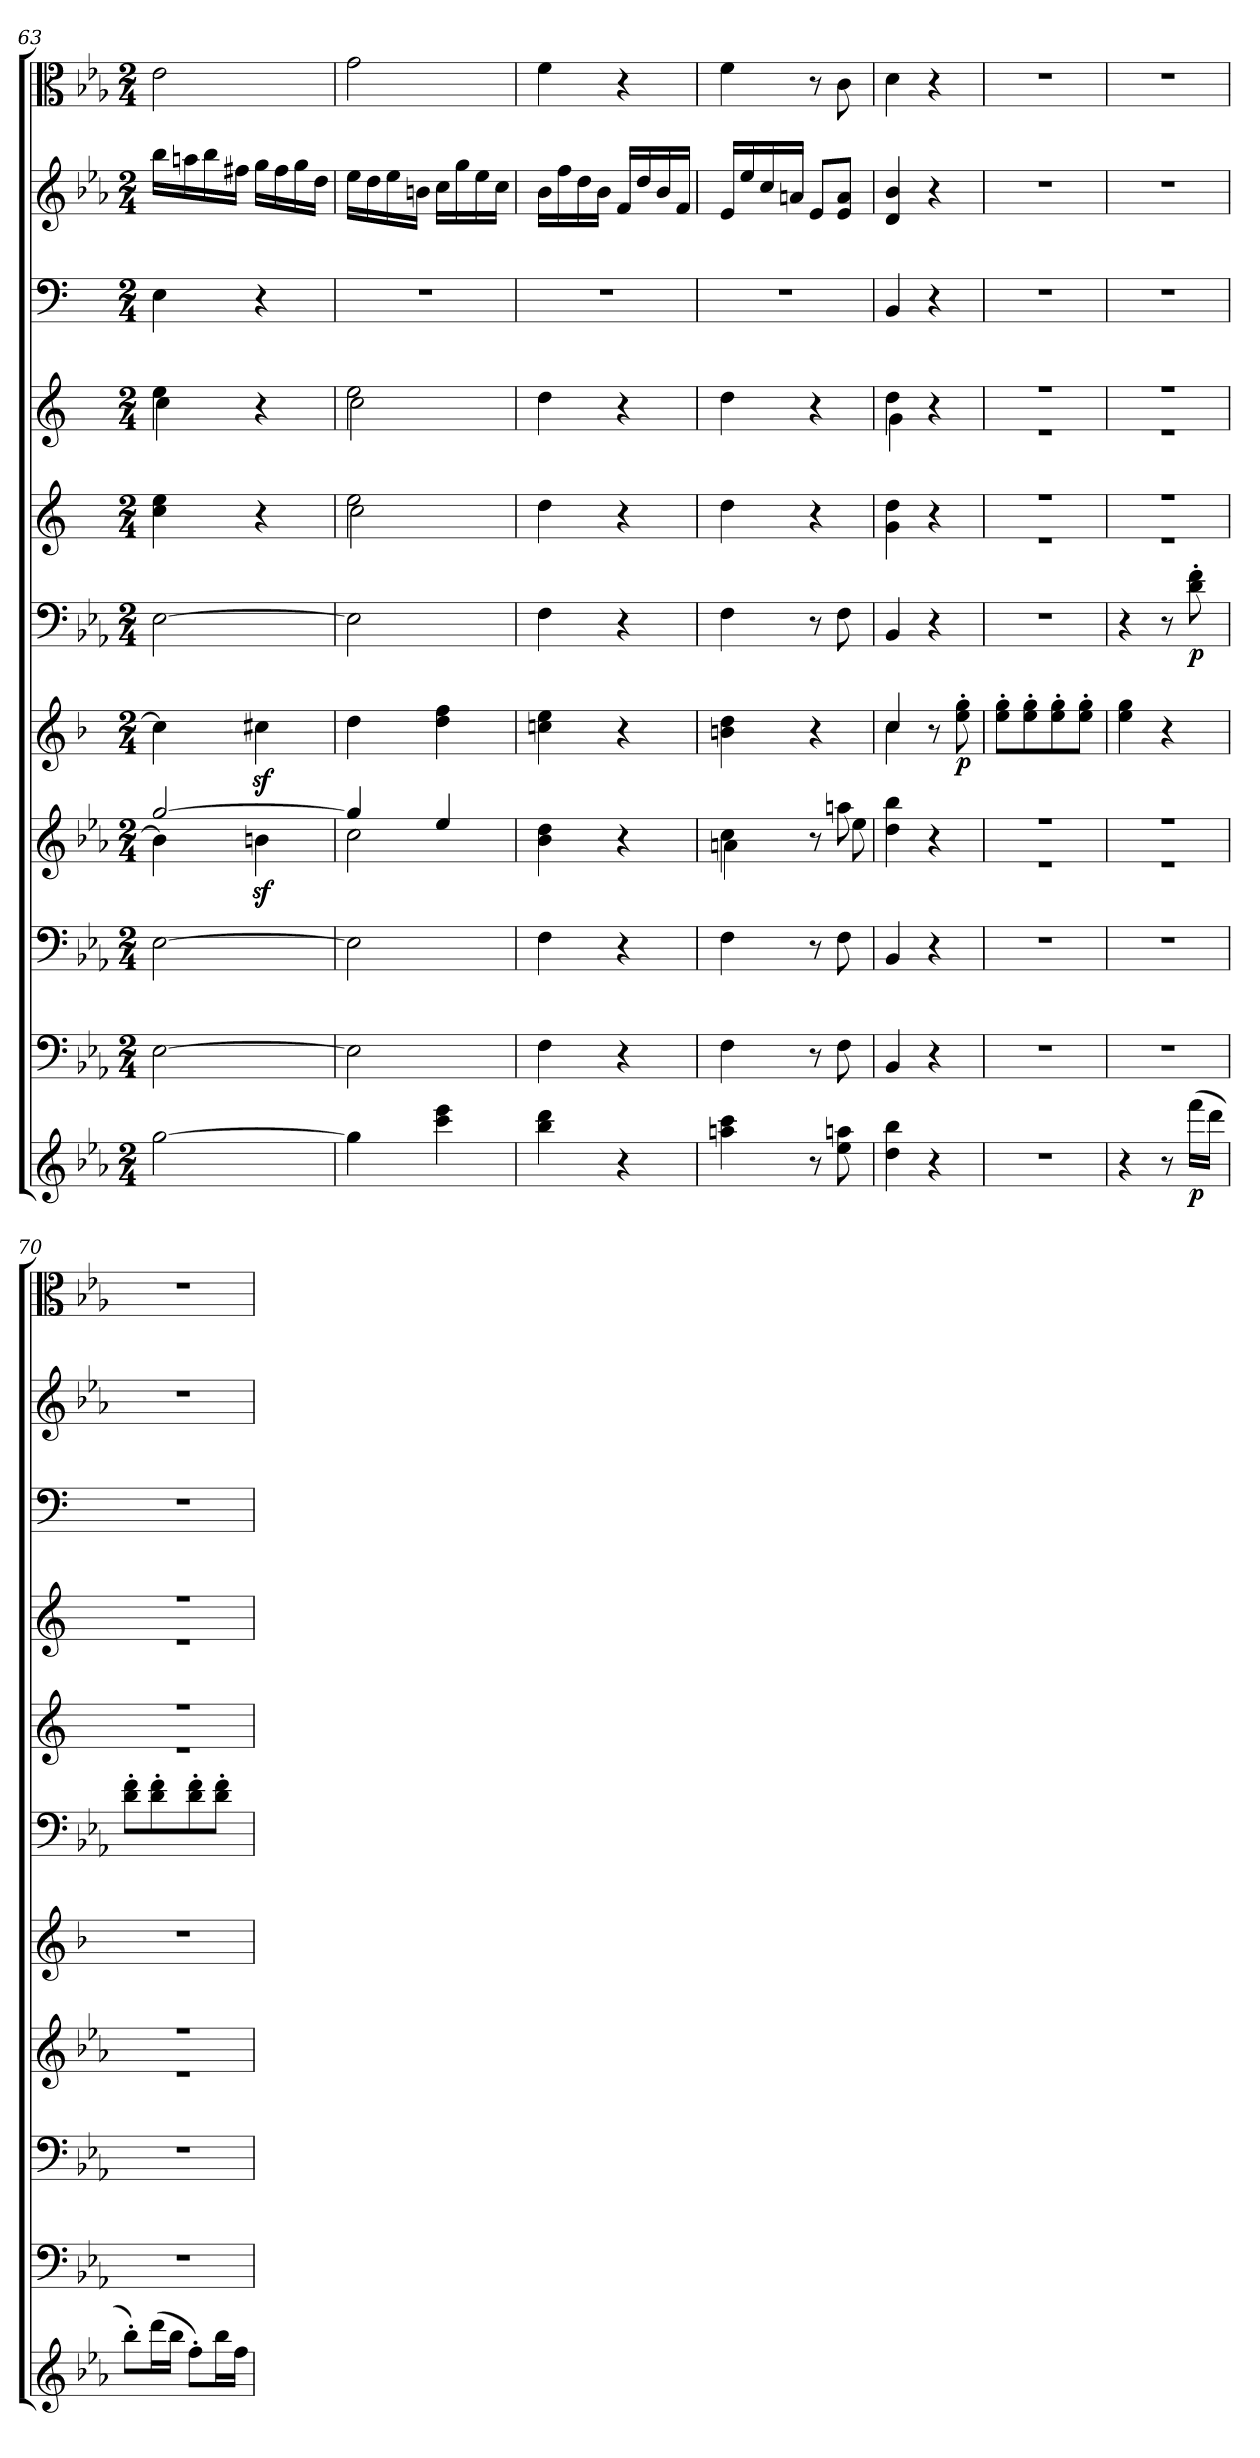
**kern	**dynam	**kern	**kern	**kern	**kern	**dynam	**kern	**dynam	**kern	**kern	**kern	**kern	**kern
*part11	*part11	*part10	*part9	*part8	*part7	*part7	*part6	*part6	*part5	*part4	*part3	*part2	*part1
*staff11	*staff11	*staff10	*staff9	*staff8	*staff7	*staff7	*staff6	*staff6	*staff5	*staff4	*staff3	*staff2	*staff1
*clefG2	*	*clefF4	*clefF4	*clefG2	*clefG2	*	*clefF4	*	*clefG2	*clefG2	*clefF4	*clefG2	*clefC3
*k[b-e-a-]	*	*k[b-e-a-]	*k[b-e-a-]	*k[b-e-a-]	*k[b-]	*	*k[b-e-a-]	*	*k[]	*k[]	*k[]	*k[b-e-a-]	*k[b-e-a-]
*E-:	*	*E-:	*E-:	*E-:	*	*	*E-:	*	*	*	*	*E-:	*E-:
*M2/4	*	*M2/4	*M2/4	*M2/4	*M2/4	*	*M2/4	*	*M2/4	*M2/4	*M2/4	*M2/4	*M2/4
=63	=63	=63	=63	=63	=63	=63	=63	=63	=63	=63	=63	=63	=63
*	*	*	*	*^	*	*	*	*	*	*^	*	*	*
[2gg\	.	[2E-\	[2E-\	[2gg/	4b-\]	4cc\]	.	[2E-\	.	4cc\ 4ee\	4ee\	4cc\	4E\	16bb-\LL	2e-\
.	.	.	.	.	.	.	.	.	.	.	.	.	.	16aan\	.
.	.	.	.	.	.	.	.	.	.	.	.	.	.	16bb-\	.
.	.	.	.	.	.	.	.	.	.	.	.	.	.	16ff#X\JJ	.
.	.	.	.	.	4bnz<\	4cc#Xz\	.	.	.	4r	4r	4ryy	4r	16gg\LL	.
.	.	.	.	.	.	.	.	.	.	.	.	.	.	16ff#\	.
.	.	.	.	.	.	.	.	.	.	.	.	.	.	16gg\	.
.	.	.	.	.	.	.	.	.	.	.	.	.	.	16dd\JJ	.
=64	=64	=64	=64	=64	=64	=64	=64	=64	=64	=64	=64	=64	=64	=64	=64
*	*	*	*	*	*	*	*	*	*	*^	*	*	*	*	*
4gg\]	.	2E-\]	2E-\]	4gg/]	2cc\	4dd\	.	2E-\]	.	2ee\	2cc\	2ee\	2cc\	2r	16ee-\LL	2g\
.	.	.	.	.	.	.	.	.	.	.	.	.	.	.	16dd\	.
.	.	.	.	.	.	.	.	.	.	.	.	.	.	.	16ee-\	.
.	.	.	.	.	.	.	.	.	.	.	.	.	.	.	16bn\JJ	.
4ccc\ 4eee-\	.	.	.	4ee-/	.	4dd\ 4ff\	.	.	.	.	.	.	.	.	16cc\LL	.
.	.	.	.	.	.	.	.	.	.	.	.	.	.	.	16gg\	.
.	.	.	.	.	.	.	.	.	.	.	.	.	.	.	16ee-\	.
.	.	.	.	.	.	.	.	.	.	.	.	.	.	.	16cc\JJ	.
*	*	*	*	*	*	*	*	*	*	*v	*v	*	*	*	*	*
*	*	*	*	*v	*v	*	*	*	*	*	*v	*v	*	*	*
=65	=65	=65	=65	=65	=65	=65	=65	=65	=65	=65	=65	=65	=65
4bb-\ 4ddd\	.	4F\	4F\	4b-\ 4dd\	4ccn\ 4ee\	.	4F\	.	4dd\	4dd\	2r	16b-\LL	4f\
.	.	.	.	.	.	.	.	.	.	.	.	16ff\	.
.	.	.	.	.	.	.	.	.	.	.	.	16dd\	.
.	.	.	.	.	.	.	.	.	.	.	.	16b-\JJ	.
4r	.	4r	4r	4r	4r	.	4r	.	4r	4r	.	16f/LL	4r
.	.	.	.	.	.	.	.	.	.	.	.	16dd/	.
.	.	.	.	.	.	.	.	.	.	.	.	16b-/	.
.	.	.	.	.	.	.	.	.	.	.	.	16f/JJ	.
=66	=66	=66	=66	=66	=66	=66	=66	=66	=66	=66	=66	=66	=66
*	*	*	*	*^	*	*	*	*	*	*	*	*	*
4aan\ 4ccc\	.	4F\	4F\	4cc\	4an\	4bn\ 4dd\	.	4F\	.	4dd\	4dd\	2r	16e-/LL	4f\
.	.	.	.	.	.	.	.	.	.	.	.	.	16ee-/	.
.	.	.	.	.	.	.	.	.	.	.	.	.	16cc/	.
.	.	.	.	.	.	.	.	.	.	.	.	.	16an/JJ	.
8r	.	8r	8r	8r	8ryy	4r	.	8r	.	4r	4r	.	8e-/L	8r
8ee-\ 8aan\	.	8F\	8F\	8aan\	8ee-\	.	.	8F\	.	.	.	.	8e-/ 8a/J	8c\
*	*	*	*	*v	*v	*	*	*	*	*	*	*	*	*
=67	=67	=67	=67	=67	=67	=67	=67	=67	=67	=67	=67	=67	=67
*	*	*	*	*	*^	*	*	*	*	*^	*	*	*
4dd\ 4bb-\	.	4BB-/	4BB-/	4dd\ 4bb-\	4cc/	4cc\	.	4BB-/	.	4g\ 4dd\	4dd\	4g\	4BB/	4d/ 4b-/	4d\
4r	.	4r	4r	4r	4ryy	8r	.	4r	.	4r	4r	4ryy	4r	4r	4r
.	.	.	.	.	.	8ee'\ 8gg'\	p	.	.	.	.	.	.	.	.
*	*	*	*	*	*v	*v	*	*	*	*	*	*	*	*	*
=68	=68	=68	=68	=68	=68	=68	=68	=68	=68	=68	=68	=68	=68	=68
*	*	*	*	*^	*	*	*	*	*^	*	*	*	*	*
2r	.	2r	2r	2r	2r	8ee'\ 8gg'\L	.	2r	.	2r	2r	2r	2r	2r	2r	2r
.	.	.	.	.	.	8ee'\ 8gg'\	.	.	.	.	.	.	.	.	.	.
.	.	.	.	.	.	8ee'\ 8gg'\	.	.	.	.	.	.	.	.	.	.
.	.	.	.	.	.	8ee'\ 8gg'\J	.	.	.	.	.	.	.	.	.	.
=69	=69	=69	=69	=69	=69	=69	=69	=69	=69	=69	=69	=69	=69	=69	=69	=69
4r	.	2r	2r	2r	2r	4ee\ 4gg\	.	4r	.	2r	2r	2r	2r	2r	2r	2r
8r	.	.	.	.	.	4r	.	8r	.	.	.	.	.	.	.	.
(16fff\LL	p	.	.	.	.	.	.	8d'\ 8f'\	p	.	.	.	.	.	.	.
16ddd\JJ	.	.	.	.	.	.	.	.	.	.	.	.	.	.	.	.
=70	=70	=70	=70	=70	=70	=70	=70	=70	=70	=70	=70	=70	=70	=70	=70	=70
8bb-'\L)	.	2r	2r	2r	2r	2r	.	8d'\ 8f'\L	.	2r	2r	2r	2r	2r	2r	2r
(16ddd\L	.	.	.	.	.	.	.	8d'\ 8f'\	.	.	.	.	.	.	.	.
16bb-\JJ	.	.	.	.	.	.	.	.	.	.	.	.	.	.	.	.
8ff'\L)	.	.	.	.	.	.	.	8d'\ 8f'\	.	.	.	.	.	.	.	.
16bb-\L	.	.	.	.	.	.	.	8d'\ 8f'\J	.	.	.	.	.	.	.	.
16ff\JJ	.	.	.	.	.	.	.	.	.	.	.	.	.	.	.	.
*	*	*	*	*	*	*	*	*	*	*v	*v	*	*	*	*	*
*	*	*	*	*v	*v	*	*	*	*	*	*v	*v	*	*	*
=	=	=	=	=	=	=	=	=	=	=	=	=	=
*-	*-	*-	*-	*-	*-	*-	*-	*-	*-	*-	*-	*-	*-
